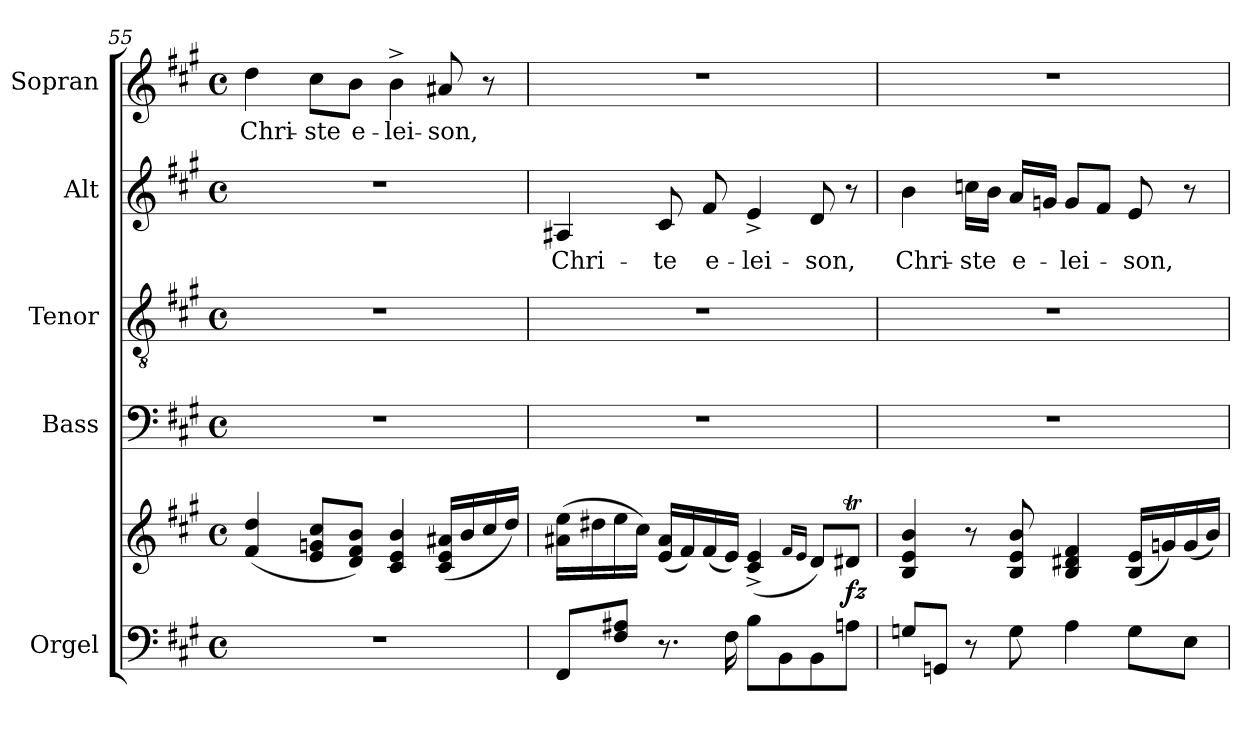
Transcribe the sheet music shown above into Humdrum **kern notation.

**kern	**kern	**dynam	**kern	**kern	**kern	**text	**kern	**text
*part5	*part5	*part5	*part4	*part3	*part2	*part2	*part1	*part1
*staff6	*staff5	*staff5/6	*staff4	*staff3	*staff2	*staff2	*staff1	*staff1
*I"Orgel	*	*	*I"Bass	*I"Tenor	*I"Alt	*	*I"Sopran	*
*I'Org.	*	*	*I'B.	*I'T.	*I'A.	*	*I'S.	*
*clefF4	*clefG2	*	*clefF4	*clefGv2	*clefG2	*	*clefG2	*
*k[f#c#g#]	*k[f#c#g#]	*	*k[f#c#g#]	*k[f#c#g#]	*k[f#c#g#]	*	*k[f#c#g#]	*
*A:	*A:	*	*A:	*A:	*A:	*	*A:	*
*M4/4	*M4/4	*	*M4/4	*M4/4	*M4/4	*	*M4/4	*
*met(c)	*met(c)	*	*met(c)	*met(c)	*met(c)	*	*met(c)	*
=55	=55	=55	=55	=55	=55	=55	=55	=55
!	!	!	!	!	!	!	!	!LO:LY:b
1r	(<4f#/ 4dd/	.	1r	1r	1r	.	4dd\	Chri-
!	!	!	!	!	!	!	!	!LO:LY:b
.	8e/ 8gn/ 8cc#/L	.	.	.	.	.	8cc#\L	-ste
!	!	!	!	!	!	!	!	!LO:LY:b
.	8d/ 8f#/ 8b/J)	.	.	.	.	.	8b\J	e-
!	!	!	!	!	!	!	!	!LO:LY:b
.	4c#/ 4e/ 4b/	.	.	.	.	.	4b^>\	-lei-
!	!	!	!	!	!	!	!	!LO:LY:b
.	(<16c#/ 16e/ 16a#X/LL	.	.	.	.	.	8a#X/	-son,
.	16b/	.	.	.	.	.	.	.
.	16cc#/	.	.	.	.	.	8r	.
.	16dd/JJ)	.	.	.	.	.	.	.
=56	=56	=56	=56	=56	=56	=56	=56	=56
!	!	!	!	!	!	!LO:LY:b	!	!
8FF#/L	(>16a#X\ 16ee\LL	.	1r	1r	4A#X/	Chri-	1r	.
.	16dd#X\	.	.	.	.	.	.	.
8F#/ 8A#X/J	16ee\	.	.	.	.	.	.	.
.	16cc#\JJ)	.	.	.	.	.	.	.
!	!	!	!	!	!	!LO:LY:b	!	!
8.r	(<16e/ 16a#/LL	.	.	.	8c#/	-te	.	.
.	16f#/)	.	.	.	.	.	.	.
!	!	!	!	!	!	!LO:LY:b	!	!
.	(<16f#/	.	.	.	8f#/	e-	.	.
16F#\	16e/JJ)	.	.	.	.	.	.	.
!	!	!	!	!	!	!LO:LY:b	!	!
8B\L	(<4c#/^< 4e/^<	.	.	.	4e^>/	-lei-	.	.
8BB\	.	.	.	.	.	.	.	.
.	16qf#/LL	.	.	.	.	.	.	.
.	16qe/JJ	.	.	.	.	.	.	.
!	!	!	!	!	!	!LO:LY:b	!	!
8BB\	8d/L)	.	.	.	8d/	-son,	.	.
!	!	!LO:DY:b	!	!	!	!	!	!
8An\J	8d#Xt/J	fz	.	.	8r	.	.	.
!!LO:LB:g=z
=57	=57	=57	=57	=57	=57	=57	=57	=57
!	!	!	!	!	!	!LO:LY:b	!	!
8Gn/L	4B/ 4e/ 4b/	.	1r	1r	4b\	Chri-	1r	.
8GGn/J	.	.	.	.	.	.	.	.
!	!	!	!	!	!	!LO:LY:b	!	!
8r	8r	.	.	.	16ccn\LL	-ste	.	.
.	.	.	.	.	16b\JJ	.	.	.
!	!	!	!	!	!	!LO:LY:b	!	!
8G\	8B/ 8e/ 8b/	.	.	.	16a/LL	e-	.	.
.	.	.	.	.	16gn/JJ	.	.	.
!	!	!	!	!	!	!LO:LY:b	!	!
4A\	4B/ 4d#X/ 4f#/	.	.	.	8g/L	-lei-	.	.
.	.	.	.	.	8f#/J	.	.	.
!	!	!	!	!	!	!LO:LY:b	!	!
8G\L	(<16B/ 16e/LL	.	.	.	8e/	-son,	.	.
.	16gn/)	.	.	.	.	.	.	.
8E\J	(<16g/	.	.	.	8r	.	.	.
.	16b/JJ)	.	.	.	.	.	.	.
=	=	=	=	=	=	=	=	=
*-	*-	*-	*-	*-	*-	*-	*-	*-
